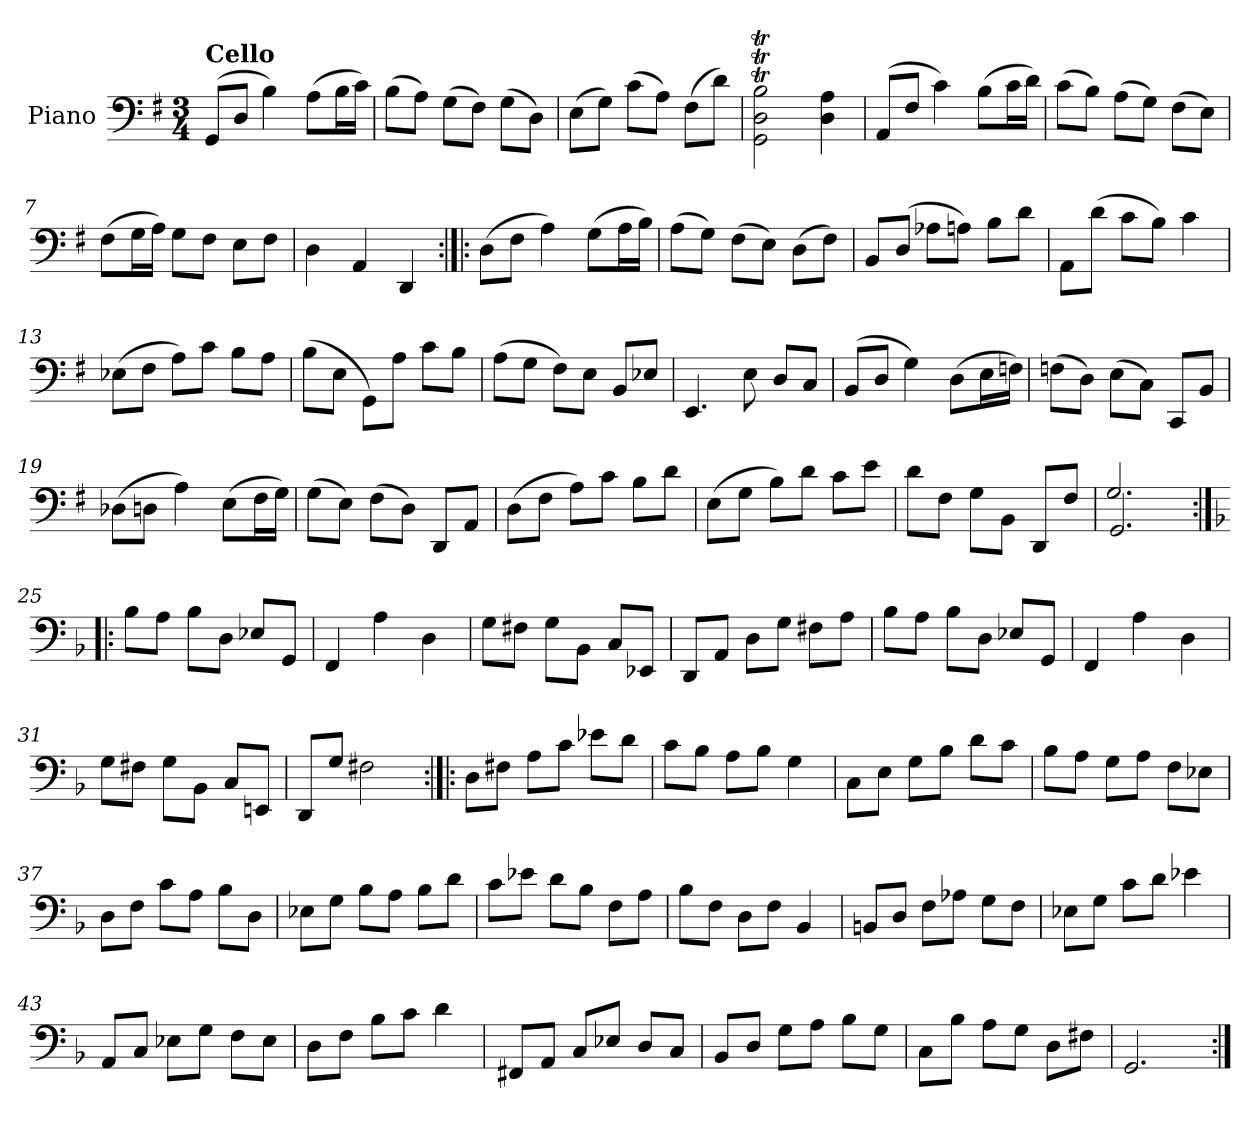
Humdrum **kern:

**kern
*part1
*staff1
*I"Piano
*I'Pno.
*clefF4
*k[f#]
*M3/4
*MM85
=1
!LO:TX:a:B:t=Cello
(8GG/L
8D/J
4B\)
(8A\L
16B\L
16c\JJ)
=2
(8B\L
8A\J)
(8G\L
8F#\J)
(8G\L
8D\J)
=3
(8E\L
8G\J)
(8c\L
8A\J)
(8F#\L
8d\J)
=4
2GG\T 2D\T 2B\T
4D\ 4A\
=5
(8AA/L
8F#/J
4c\)
(8B\L
16c\L
16d\JJ)
=6
(8c\L
8B\J)
(8A\L
8G\J)
(8F#\L
8E\J)
!!LO:LB:g=z
=7
(8F#\L
16G\L
16A\JJ)
8G\L
8F#\J
8E\L
8F#\J
=8
4D\
4AA/
4DD/
=9:|!|:
(8D\L
8F#\J
4A\)
(8G\L
16A\L
16B\JJ)
=10
(8A\L
8G\J)
(8F#\L
8E\J)
(8D\L
8F#\J)
=11
8BB/L
(8D/J
8A-X\L
8An\J)
8B\L
8d\J
=12
8AA\L
(8d\J
8c\L
8B\J)
4c\
!!LO:LB:g=z
=13
(8E-X\L
8F#\J
8A\L)
8c\J
8B\L
8A\J
=14
(8B\L
8E\J
8GG\L)
8A\J
8c\L
8B\J
=15
(8A\L
8G\J
8F#\L)
8E\J
8BB/L
8E-X/J
=16
4.EE/
8E\
8D/L
8C/J
=17
(8BB/L
8D/J
4G\)
(8D\L
16E\L
16Fn\JJ)
=18
(8Fn\L
8D\J)
(8E\L
8C\J)
8CC/L
8BB/J
!!LO:LB:g=z
=19
(8D-X\L
8Dn\J
4A\)
(8E\L
16F#\L
16G\JJ)
=20
(8G\L
8E\J)
(8F#\L
8D\J)
8DD/L
8AA/J
=21
(8D\L
8F#\J
8A\L)
8c\J
8B\L
8d\J
=22
(8E\L
8G\J
8B\L)
8d\J
8c\L
8e\J
=23
8d\L
8F#\J
8G\L
8BB\J
8DD/L
8F#/J
=24
*^
2.G/	2.GG/
*v	*v
!!LO:LB:g=z
=25:|!|:
*k[b-]
8B-\L
8A\J
8B-\L
8D\J
8E-X/L
8GG/J
=26
4FF/
4A\
4D\
=27
8G\L
8F#X\J
8G\L
8BB-\J
8C/L
8EE-X/J
=28
8DD/L
8AA/J
8D\L
8G\J
8F#X\L
8A\J
=29
8B-\L
8A\J
8B-\L
8D\J
8E-X/L
8GG/J
=30
4FF/
4A\
4D\
!!LO:LB:g=z
=31
8G\L
8F#X\J
8G\L
8BB-\J
8C/L
8EEn/J
=32
8DD/L
8G/J
2F#X\
=33:|!|:
8D\L
8F#X\J
8A\L
8c\J
8e-X\L
8d\J
=34
8c\L
8B-\J
8A\L
8B-\J
4G\
=35
8C\L
8E\J
8G\L
8B-\J
8d\L
8c\J
=36
8B-\L
8A\J
8G\L
8A\J
8F\L
8E-X\J
!!LO:LB:g=z
=37
8D\L
8F\J
8c\L
8A\J
8B-\L
8D\J
=38
8E-X\L
8G\J
8B-\L
8A\J
8B-\L
8d\J
=39
8c\L
8e-X\J
8d\L
8B-\J
8F\L
8A\J
=40
8B-\L
8F\J
8D\L
8F\J
4BB-/
=41
8BBn/L
8D/J
8F\L
8A-X\J
8G\L
8F\J
=42
8E-X\L
8G\J
8c\L
8d\J
4e-X\
!!LO:LB:g=z
=43
8AA/L
8C/J
8E-X\L
8G\J
8F\L
8E-\J
=44
8D\L
8F\J
8B-\L
8c\J
4d\
=45
8FF#X/L
8AA/J
8C/L
8E-X/J
8D/L
8C/J
=46
8BB-/L
8D/J
8G\L
8A\J
8B-\L
8G\J
=47
8C\L
8B-\J
8A\L
8G\J
8D\L
8F#X\J
=48
2.GG/
=:|!
*-
